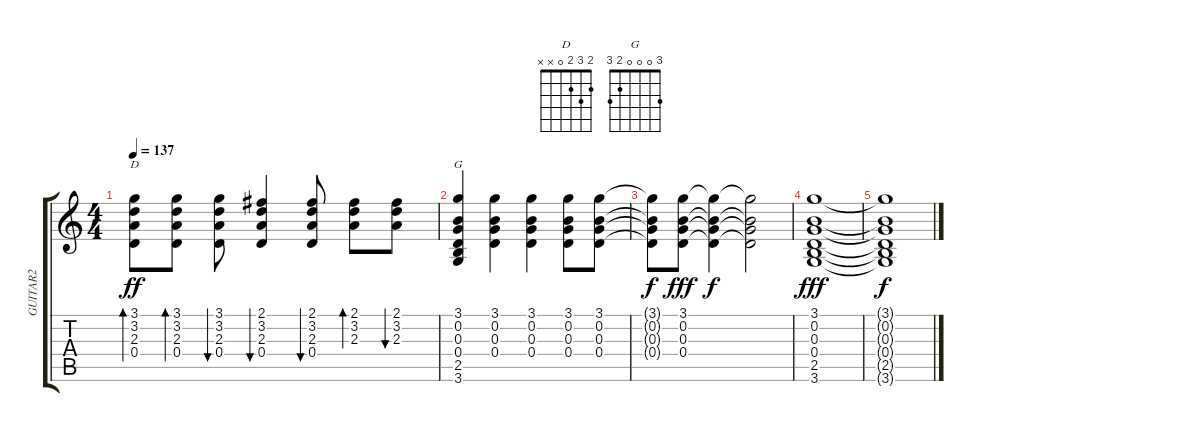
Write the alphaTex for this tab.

\track ("GUITAR2" "GUITAR2") {instrument acousticguitarsteel}
\staff {score tabs}
\tuning (E4 B3 G3 D3 A2 E2) {hide}
\chord ("D" 2 3 2 0 x x)
\chord ("G" 3 0 0 0 2 3)
\ts (4 4)
\tempo 137
\clef g2
\ks c
(3.1 3.2 2.3 0.4).8{bd 60 ch "D" dy ff} (3.1 3.2 2.3 0.4).8{bd 60} (3.1 3.2 2.3 0.4).8{bu 60} (2.1 3.2 2.3 0.4).4{bu 60} (2.1 3.2 2.3 0.4).8{bu 60} (2.1 3.2 2.3).8{bd 60} (2.1 3.2 2.3).8{bu 60} |
(3.1 0.2 0.3 0.4 2.5 3.6).4{ch "G"} (3.1 0.2 0.3 0.4).4 (3.1 0.2 0.3 0.4).4 (3.1 0.2 0.3 0.4).8 (3.1 0.2 0.3 0.4).8 |
(3.1{t} 0.2{t} 0.3{t} 0.4{t}).8{dy f} (3.1 0.2 0.3 0.4).8{dy fff} (3.1{t} 0.2{t} 0.3{t} 0.4{t}).4{dy f} (3.1{t} 0.2{t} 0.3{t} 0.4{t}).2 |
(3.1 0.2 0.3 0.4 2.5 3.6).1{dy fff} |
(3.1{t} 0.2{t} 0.3{t} 0.4{t} 2.5{t} 3.6{t}).1{dy f}
